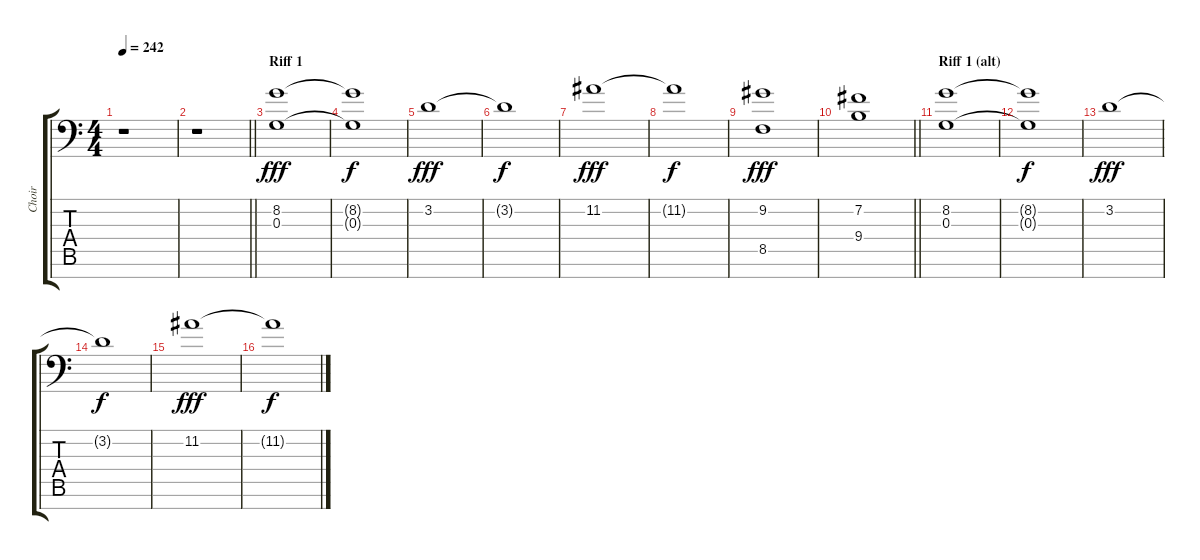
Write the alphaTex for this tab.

\track ("Choir" "Choir") {instrument choiraahs}
\staff {score tabs}
\tuning (Db5 B3 G3 D3 A2 E2 C-1) {hide}
\ts (4 4)
\tempo 242
\clef f4
\ks c
r.1{dy fff} |
\barLineRight lightlight
r.1 |
\section ("" "Riff 1")
(8.2 0.3).1 |
(8.2{t} 0.3{t}).1{dy f} |
3.2.1{dy fff} |
3.2{t}.1{dy f} |
11.2.1{dy fff} |
11.2{t}.1{dy f} |
(9.2 8.5).1{dy fff} |
\barLineRight lightlight
(7.2 9.4).1 |
\section ("" "Riff 1 (alt)")
(8.2 0.3).1 |
(8.2{t} 0.3{t}).1{dy f} |
3.2.1{dy fff} |
3.2{t}.1{dy f} |
11.2.1{dy fff} |
11.2{t}.1{dy f}
